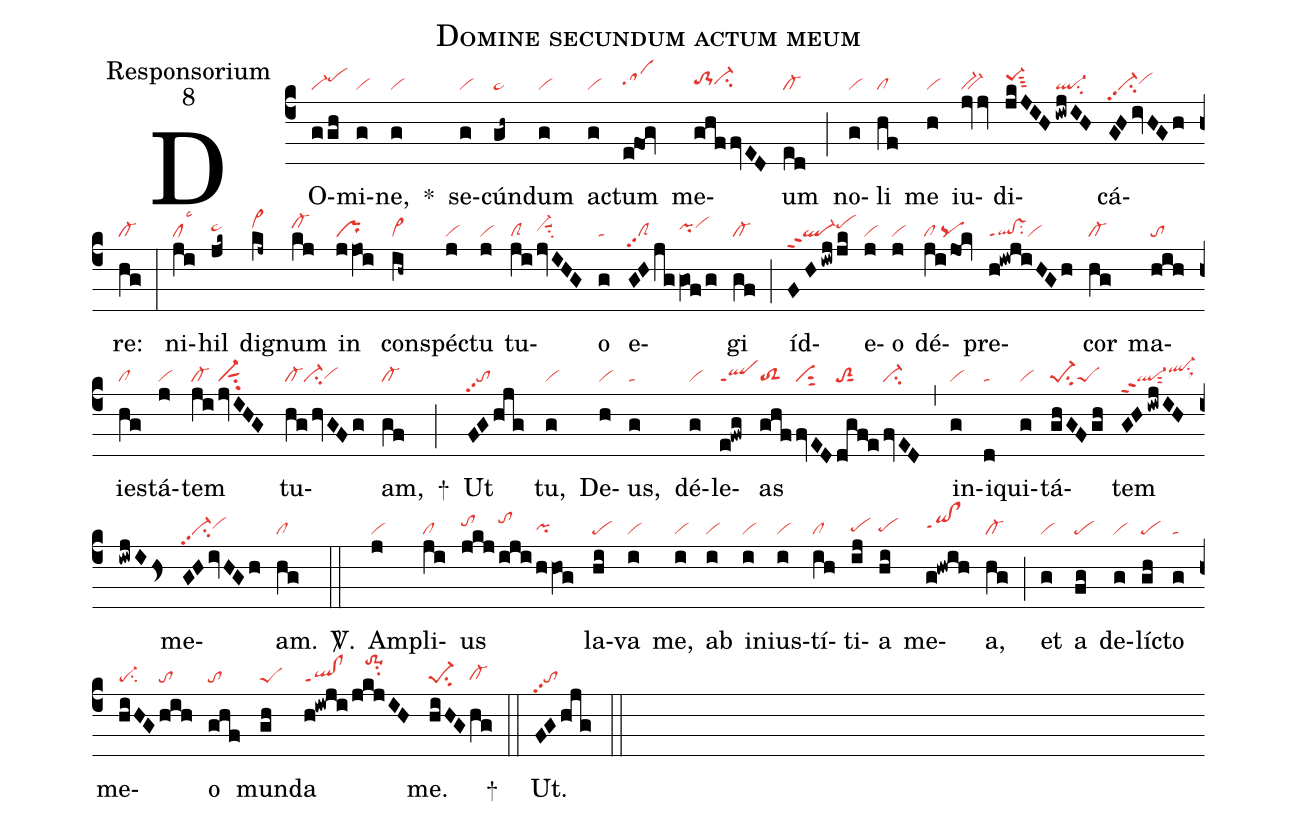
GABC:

name: Domine secundum actum meum;
office-part: Responsorium;
mode: 8;
nabc-lines: 1;
%%
(c4)
DO(ggh|vi-pehi)mi(g|vi)ne,(g|vi) *()
se(g|vi)cún(gh~|ta>)dum(g|vi) ac(g|vi)tum(efOg|sahh) me(ghffvED|to-1hhci-hh)um(ed|cl-) (;)
no(g|vi)li(hf|cl) me(h|vi) iu(jvv|bv-)di(jkJIH|pe-1hisut3|iwjIH|ql-su2)cá(GHivHGh|vi-pp2su2vihh)re:(hg|cl-) (:)
ni(ji|cllsc3)hil(jk~|ta>hh) di(kj~|vi>hi)gnum(kj|cl-hi) in(jjOi|pr) con(ih~|vi>)spéc(j|vi)tu(j|vi) tu(ji|clS|jvIHG|vi-hhsuu1su2)o(g|ta) e(GHjg|clSpp2|gOf/g|pihhvihi)gi(gf|cl-) (;)
íd(FHiwj/jk|ql-ppt2pehi)e(j|vi)o(j|vi) dé(ji/jOk|cl/pq)pre(h!iwjiHGh|ql!vsppt1su2vi)cor(hg|cl-)
ma(hih|to)ies(hg|cl)tá(j|vi)tem(ji|cl-|jvIHG|vi-sut1su2) tu(hghvGFg|cl-ci-vihg)am,(gf|cl-) +(;)
Ut(FGhjg|topp2) tu,(g|vi) De(h|vi)us,(g|ta) dé(g|vi)le(e!fwg|qlppt1)as(ghf|toS2|fvED|visut2|dgf!e|toS2sut1|fvED|ci-) (,)
in(g|vi)i(d|ta)qui(g|vi)tá(ghGFgh|pe-1su2peS)tem(GHiwjIHiwjIhs>|ql-ppt2sut2ql-hisu1sux1) me(GHivHGh|vi-pp2su2vihh)am.(hg|cl) <sp>V/</sp>.(::)
Am(j|vi)pli(ji|cl)us(jkj/|tohi|iji/|tohj|hhOg|pihg) la(hi|pe)va(i|vi) me,(i|vi) ab(i|vi) in(i|vi)ius(i|vi)tí(ih|cl)ti(ij|pehg)a(hi|pehg) me(g!hwih|qihh!clhhppt1)a,(hg|cl-) (;)
et(g|vi) a(fg|pe) de(g|vi)líc(gh|pe)to(g|ta) me(hiHG|pe-su2|hih|to)o(ghf|to) mun(gh|peS)da(h!iwji/|ql!clppt1|jkjIH|///to-1hlsu2) me.(hiHG|pe-1su2|hg|cl-hg) +(::)
Ut.(FGhjg|topp2) (::)
